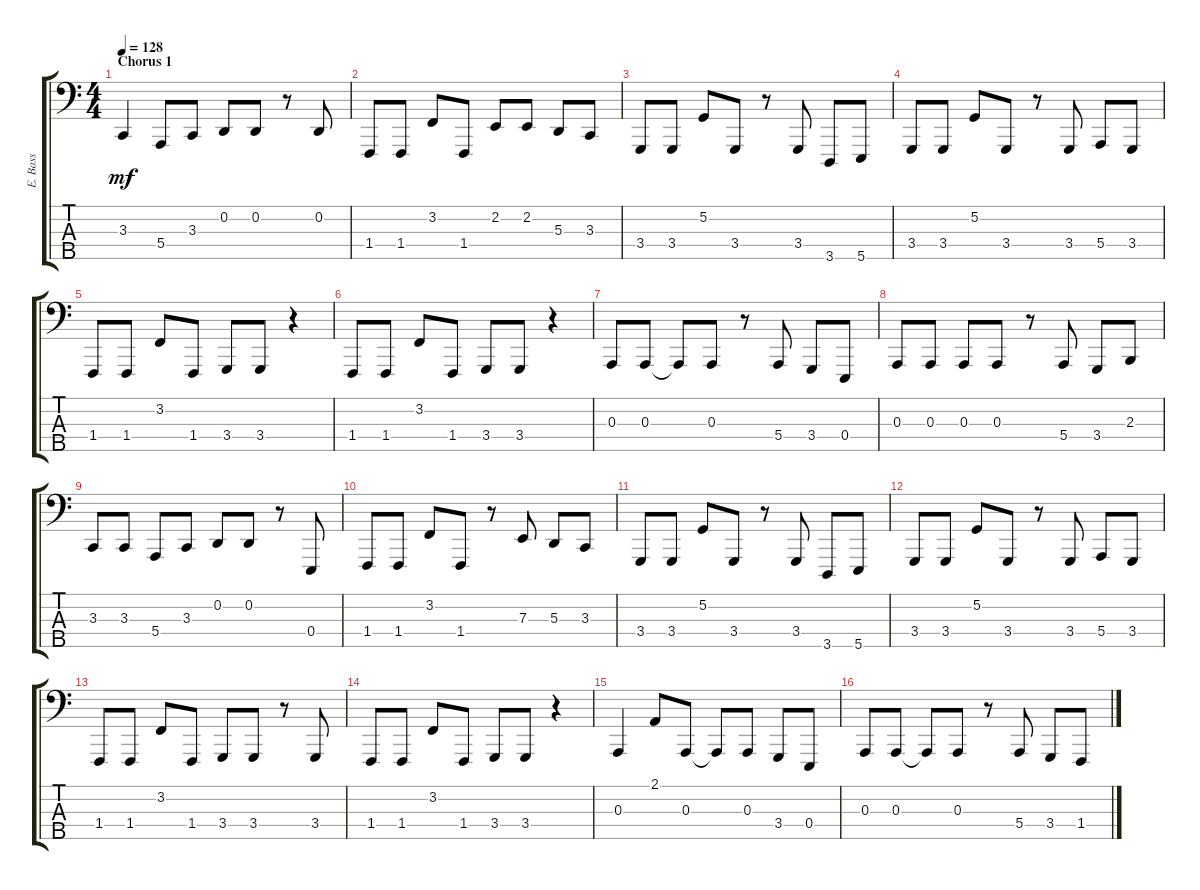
\track ("E. Bass" "E. Bass") {instrument brightacousticpiano}
\staff {score tabs}
\tuning (G2 D2 A1 E1 B0) {hide}
\ts (4 4)
\section ("" "Chorus 1")
\tempo 128
\clef f4
\ks c
3.3.4{dy mf} 5.4.8 3.3.8 0.2.8 0.2.8 r.8 0.2.8 |
1.4.8 1.4.8 3.2.8 1.4.8 2.2.8 2.2.8 5.3.8 3.3.8 |
3.4.8 3.4.8 5.2.8 3.4.8 r.8 3.4.8 3.5.8 5.5.8 |
3.4.8 3.4.8 5.2.8 3.4.8 r.8 3.4.8 5.4.8 3.4.8 |
1.4.8 1.4.8 3.2.8 1.4.8 3.4.8 3.4.8 r.4 |
1.4.8 1.4.8 3.2.8 1.4.8 3.4.8 3.4.8 r.4 |
0.3.8 0.3.8 0.3{t}.8 0.3.8 r.8 5.4.8 3.4.8 0.4.8 |
0.3.8 0.3.8 0.3.8 0.3.8 r.8 5.4.8 3.4.8 2.3.8 |
3.3.8 3.3.8 5.4.8 3.3.8 0.2.8 0.2.8 r.8 0.4.8 |
1.4.8 1.4.8 3.2.8 1.4.8 r.8 7.3.8 5.3.8 3.3.8 |
3.4.8 3.4.8 5.2.8 3.4.8 r.8 3.4.8 3.5.8 5.5.8 |
3.4.8 3.4.8 5.2.8 3.4.8 r.8 3.4.8 5.4.8 3.4.8 |
1.4.8 1.4.8 3.2.8 1.4.8 3.4.8 3.4.8 r.8 3.4.8 |
1.4.8 1.4.8 3.2.8 1.4.8 3.4.8 3.4.8 r.4 |
0.3.4 2.1.8 0.3.8 0.3{t}.8 0.3.8 3.4.8 0.4.8 |
0.3.8 0.3.8 0.3{t}.8 0.3.8 r.8 5.4.8 3.4.8 1.4.8
